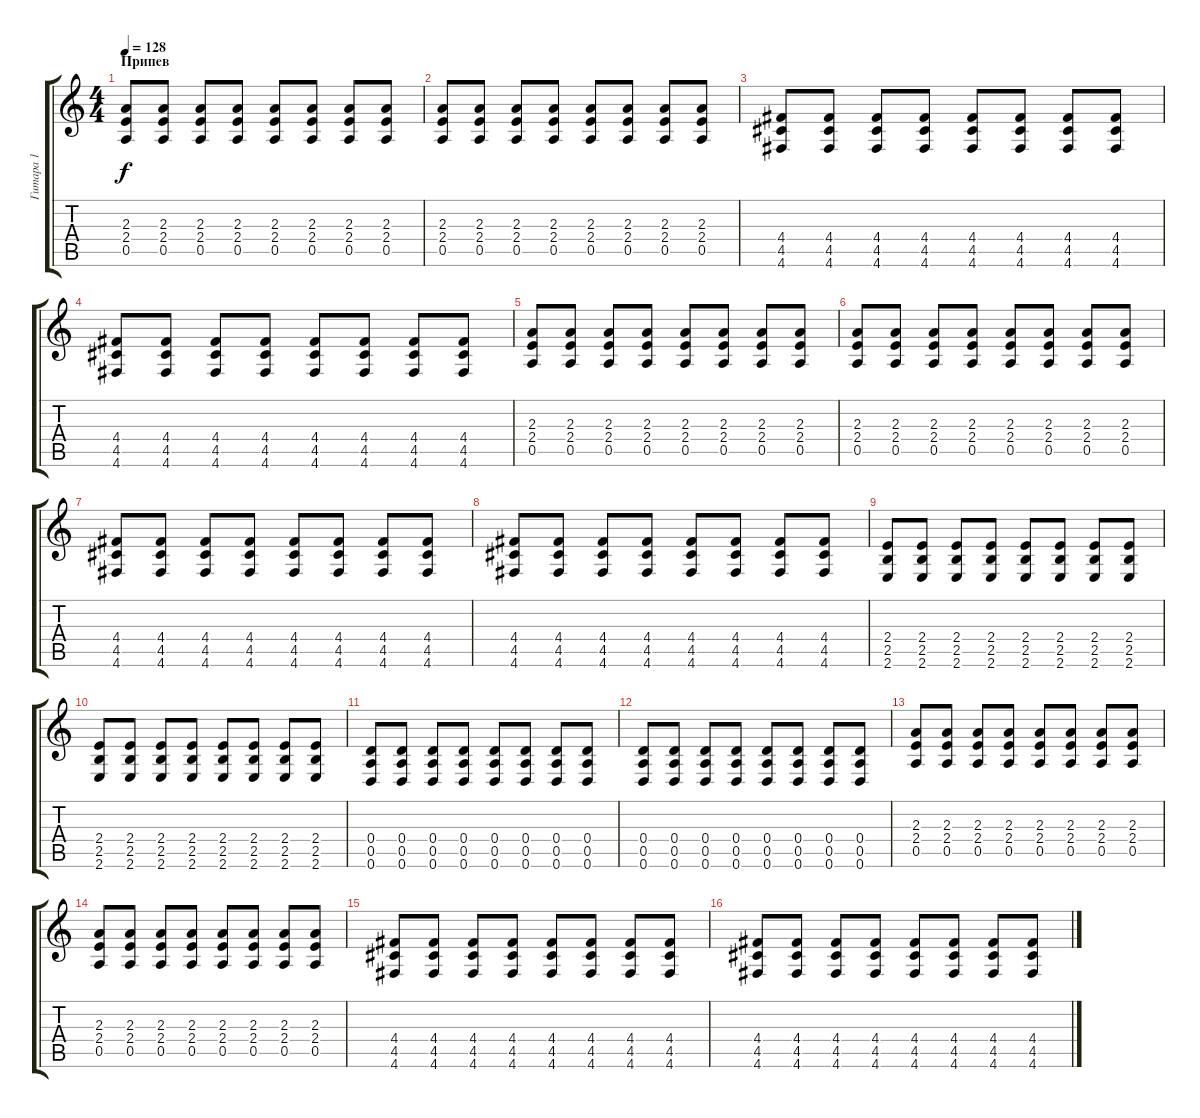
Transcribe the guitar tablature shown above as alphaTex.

\track ("Гитара 1" "Гитара 1") {instrument acousticguitarnylon}
\staff {score tabs}
\tuning (E4 B3 G3 D3 A2 D2) {hide}
\ts (4 4)
\section ("" "Припев")
\tempo 128
\clef g2
\ks c
(2.3 2.4 0.5).8{dy f balance 2 instrument distortionguitar} (2.3 2.4 0.5).8 (2.3 2.4 0.5).8 (2.3 2.4 0.5).8 (2.3 2.4 0.5).8 (2.3 2.4 0.5).8 (2.3 2.4 0.5).8 (2.3 2.4 0.5).8 |
(2.3 2.4 0.5).8 (2.3 2.4 0.5).8 (2.3 2.4 0.5).8 (2.3 2.4 0.5).8 (2.3 2.4 0.5).8 (2.3 2.4 0.5).8 (2.3 2.4 0.5).8 (2.3 2.4 0.5).8 |
(4.4 4.5 4.6).8 (4.4 4.5 4.6).8 (4.4 4.5 4.6).8 (4.4 4.5 4.6).8 (4.4 4.5 4.6).8 (4.4 4.5 4.6).8 (4.4 4.5 4.6).8 (4.4 4.5 4.6).8 |
(4.4 4.5 4.6).8 (4.4 4.5 4.6).8 (4.4 4.5 4.6).8 (4.4 4.5 4.6).8 (4.4 4.5 4.6).8 (4.4 4.5 4.6).8 (4.4 4.5 4.6).8 (4.4 4.5 4.6).8 |
(2.3 2.4 0.5).8 (2.3 2.4 0.5).8 (2.3 2.4 0.5).8 (2.3 2.4 0.5).8 (2.3 2.4 0.5).8 (2.3 2.4 0.5).8 (2.3 2.4 0.5).8 (2.3 2.4 0.5).8 |
(2.3 2.4 0.5).8 (2.3 2.4 0.5).8 (2.3 2.4 0.5).8 (2.3 2.4 0.5).8 (2.3 2.4 0.5).8 (2.3 2.4 0.5).8 (2.3 2.4 0.5).8 (2.3 2.4 0.5).8 |
(4.4 4.5 4.6).8 (4.4 4.5 4.6).8 (4.4 4.5 4.6).8 (4.4 4.5 4.6).8 (4.4 4.5 4.6).8 (4.4 4.5 4.6).8 (4.4 4.5 4.6).8 (4.4 4.5 4.6).8 |
(4.4 4.5 4.6).8 (4.4 4.5 4.6).8 (4.4 4.5 4.6).8 (4.4 4.5 4.6).8 (4.4 4.5 4.6).8 (4.4 4.5 4.6).8 (4.4 4.5 4.6).8 (4.4 4.5 4.6).8 |
(2.4 2.5 2.6).8 (2.4 2.5 2.6).8 (2.4 2.5 2.6).8 (2.4 2.5 2.6).8 (2.4 2.5 2.6).8 (2.4 2.5 2.6).8 (2.4 2.5 2.6).8 (2.4 2.5 2.6).8 |
(2.4 2.5 2.6).8 (2.4 2.5 2.6).8 (2.4 2.5 2.6).8 (2.4 2.5 2.6).8 (2.4 2.5 2.6).8 (2.4 2.5 2.6).8 (2.4 2.5 2.6).8 (2.4 2.5 2.6).8 |
(0.4 0.5 0.6).8 (0.4 0.5 0.6).8 (0.4 0.5 0.6).8 (0.4 0.5 0.6).8 (0.4 0.5 0.6).8 (0.4 0.5 0.6).8 (0.4 0.5 0.6).8 (0.4 0.5 0.6).8 |
(0.4 0.5 0.6).8 (0.4 0.5 0.6).8 (0.4 0.5 0.6).8 (0.4 0.5 0.6).8 (0.4 0.5 0.6).8 (0.4 0.5 0.6).8 (0.4 0.5 0.6).8 (0.4 0.5 0.6).8 |
(2.3 2.4 0.5).8 (2.3 2.4 0.5).8 (2.3 2.4 0.5).8 (2.3 2.4 0.5).8 (2.3 2.4 0.5).8 (2.3 2.4 0.5).8 (2.3 2.4 0.5).8 (2.3 2.4 0.5).8 |
(2.3 2.4 0.5).8 (2.3 2.4 0.5).8 (2.3 2.4 0.5).8 (2.3 2.4 0.5).8 (2.3 2.4 0.5).8 (2.3 2.4 0.5).8 (2.3 2.4 0.5).8 (2.3 2.4 0.5).8 |
(4.4 4.5 4.6).8 (4.4 4.5 4.6).8 (4.4 4.5 4.6).8 (4.4 4.5 4.6).8 (4.4 4.5 4.6).8 (4.4 4.5 4.6).8 (4.4 4.5 4.6).8 (4.4 4.5 4.6).8 |
(4.4 4.5 4.6).8 (4.4 4.5 4.6).8 (4.4 4.5 4.6).8 (4.4 4.5 4.6).8 (4.4 4.5 4.6).8 (4.4 4.5 4.6).8 (4.4 4.5 4.6).8 (4.4 4.5 4.6).8
